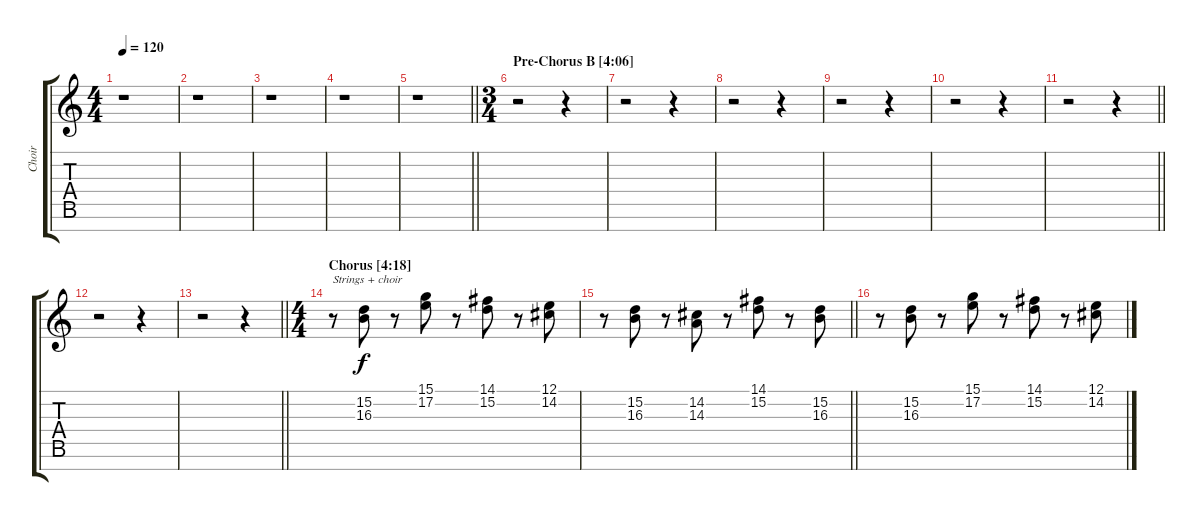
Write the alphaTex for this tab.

\track ("Choir" "Choir") {instrument choiraahs}
\staff {score tabs}
\tuning (E4 B3 G3 D3 A2 E2 B1) {hide}
\ts (4 4)
\tempo 120
\clef g2
\ks c
r.1{dy f} |
r.1 |
r.1 |
r.1 |
\barLineRight lightlight
r.1 |
\ts (3 4)
\section ("" "Pre-Chorus B [4:06]")
r.2 r.4 |
r.2 r.4 |
r.2 r.4 |
r.2 r.4 |
r.2 r.4 |
\barLineRight lightlight
r.2 r.4 |
r.2 r.4 |
\barLineRight lightlight
r.2 r.4 |
\ts (4 4)
\section ("" "Chorus [4:18]")
r.8{txt "Strings + choir" volume 14 instrument choiraahs} (15.2 16.3).8 r.8 (15.1 17.2).8 r.8 (14.1 15.2).8 r.8 (12.1 14.2).8 |
\barLineRight lightlight
r.8 (15.2 16.3).8 r.8 (14.2 14.3).8 r.8 (14.1 15.2).8 r.8 (15.2 16.3).8 |
r.8 (15.2 16.3).8 r.8 (15.1 17.2).8 r.8 (14.1 15.2).8 r.8 (12.1 14.2).8
